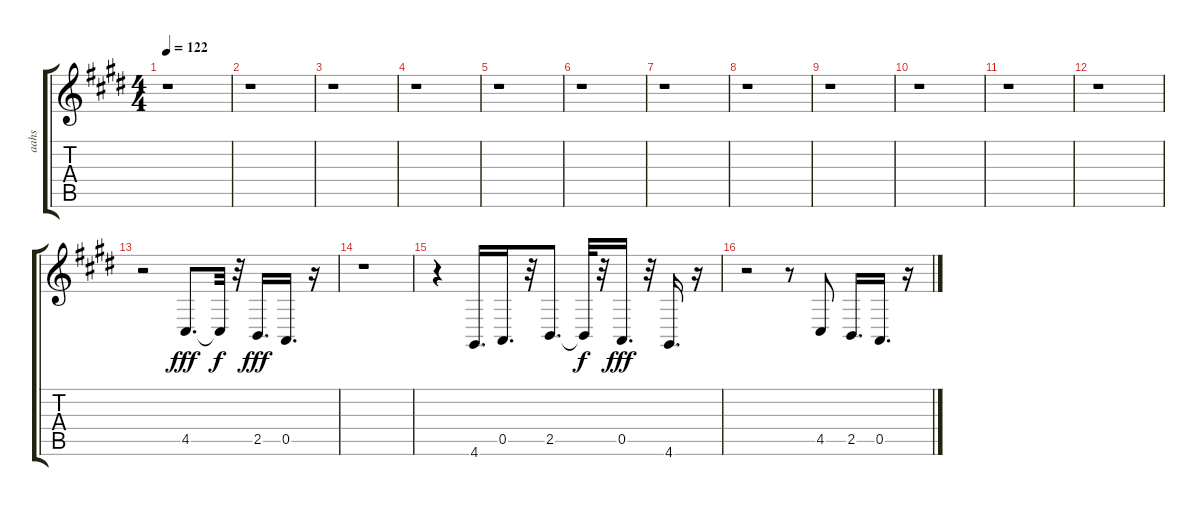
\track ("aahs" "aahs") {instrument choiraahs}
\staff {score tabs}
\tuning (E4 B3 G3 D3 A2 E2) {hide}
\ts (4 4)
\tempo 122
\clef g2
\ks e
r.1{dy fff} |
r.1 |
r.1 |
r.1 |
r.1 |
r.1 |
r.1 |
r.1 |
r.1 |
r.1 |
r.1 |
r.1 |
r.2 4.5.8{d} 4.5{t}.32{dy f} r.32 2.5.16{d dy fff} 0.5.16{d} r.16 |
r.1 |
r.4 4.6.16{d} 0.5.16{d} r.32 2.5.8{d} 2.5{t}.32{dy f} r.32 0.5.16{d dy fff} r.32 4.6.16{d} r.16 |
r.2 r.8 4.5.8 2.5.16{d} 0.5.16{d} r.16
